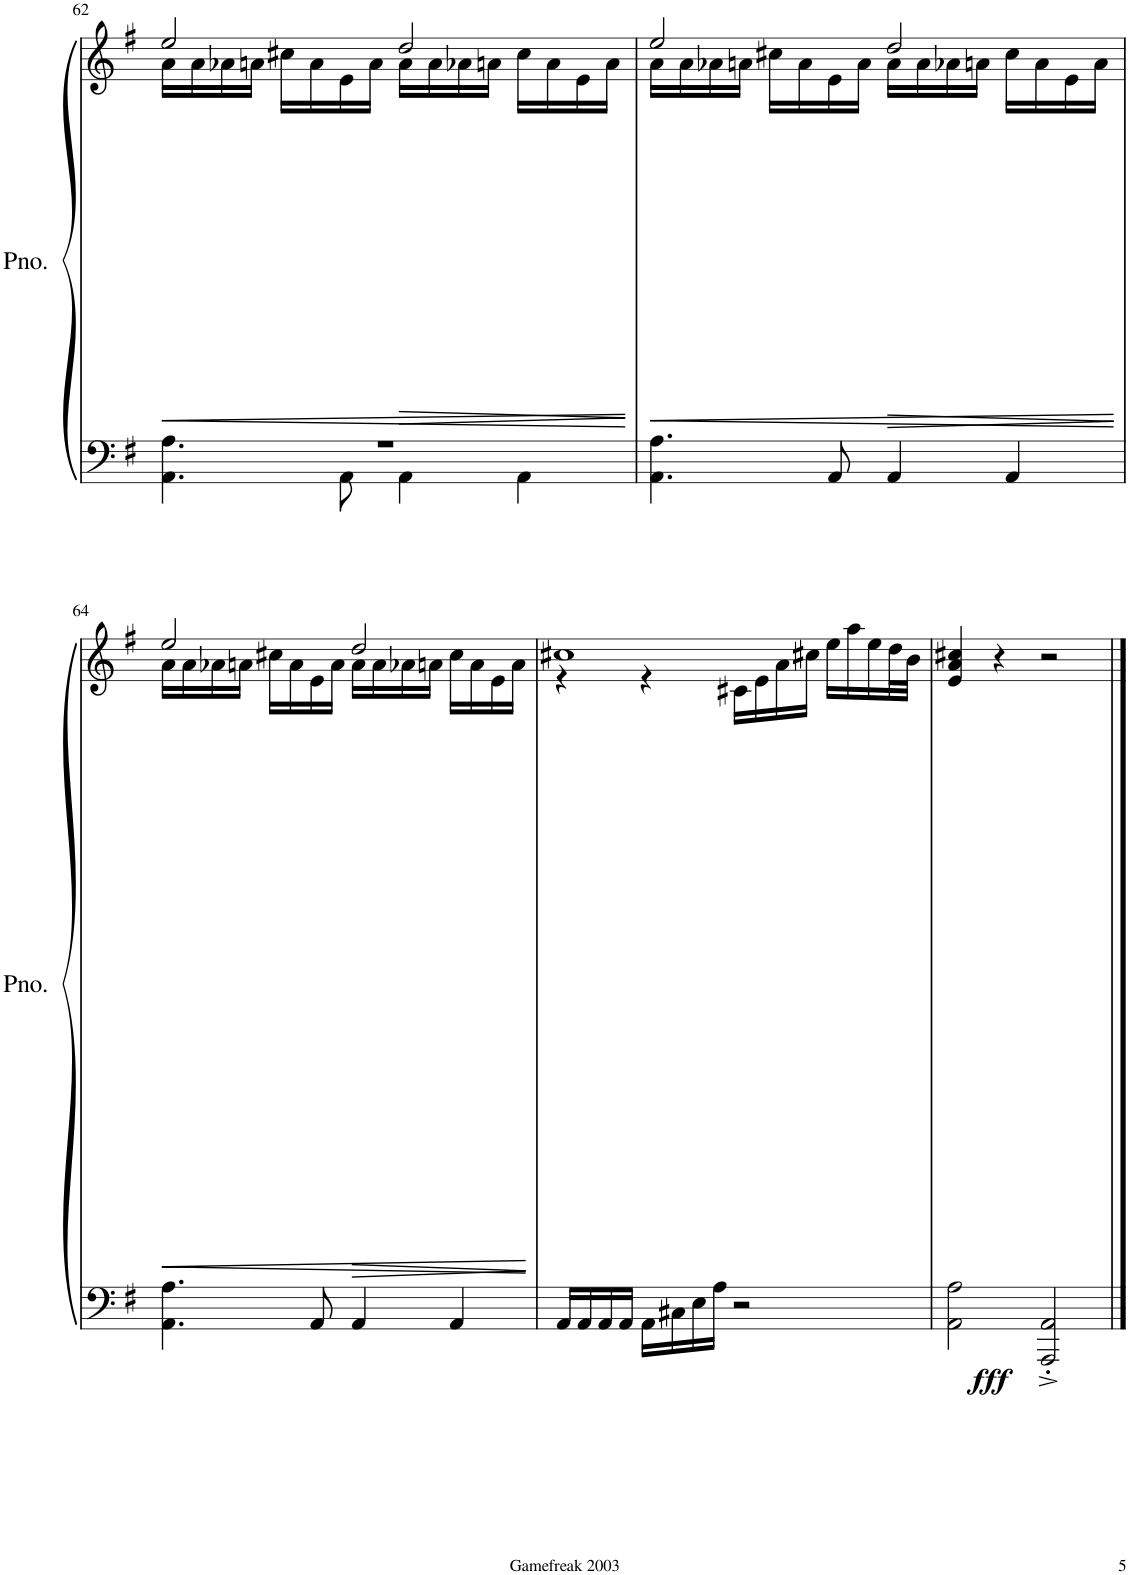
**kern	**kern	**dynam
*part1	*part1	*part1
*staff2	*staff1	*staff1/2
*I"Piano	*	*
*I'Pno.	*	*
!!LO:PB:g=z
*clefF4	*clefG2	*
*k[f#]	*k[f#]	*
*M4/4	*M4/4	*
=62	=62	=62
*^	*	*
!	!	!	!LO:HP:b
*	*	*^	*
1r	4.AA\ 4.A\	2ee/	16a\LL	<
.	.	.	16a\	.
.	.	.	16a-X\	.
.	.	.	16an\JJ	.
.	.	.	16cc#X\LL	.
.	.	.	16a\	.
.	8AA\	.	16e\	.
.	.	.	16a\JJ	.
!	!	!	!	!LO:HP:b
.	4AA\	2dd/	16a\LL	>
.	.	.	16a\	.
.	.	.	16a-X\	.
.	.	.	16an\JJ	.
.	4AA\	.	16cc#\LL	.
.	.	.	16a\	.
.	.	.	16e\	.
.	.	.	16a\JJ	.
*v	*v	*	*	*
*	*v	*v	*
.	.	[ ]
=63	=63	=63
!	!	!LO:HP:b
*	*^	*
4.AA\ 4.A\	2ee/	16a\LL	<
.	.	16a\	.
.	.	16a-X\	.
.	.	16an\JJ	.
.	.	16cc#X\LL	.
.	.	16a\	.
8AA/	.	16e\	.
.	.	16a\JJ	.
!	!	!	!LO:HP:b
4AA/	2dd/	16a\LL	>
.	.	16a\	.
.	.	16a-X\	.
.	.	16an\JJ	.
4AA/	.	16cc#\LL	.
.	.	16a\	.
.	.	16e\	.
.	.	16a\JJ	.
*	*v	*v	*
.	.	[ ]
!!LO:LB:g=z
=64	=64	=64
!	!	!LO:HP:b
*	*^	*
4.AA\ 4.A\	2ee/	16a\LL	<
.	.	16a\	.
.	.	16a-X\	.
.	.	16an\JJ	.
.	.	16cc#X\LL	.
.	.	16a\	.
8AA/	.	16e\	.
.	.	16a\JJ	.
!	!	!	!LO:HP:b
4AA/	2dd/	16a\LL	>
.	.	16a\	.
.	.	16a-X\	.
.	.	16an\JJ	.
4AA/	.	16cc#\LL	.
.	.	16a\	.
.	.	16e\	.
.	.	16a\JJ	.
*	*v	*v	*
.	.	[ ]
=65	=65	=65
*	*^	*
16AA/LL	1cc#X	4r	.
16AA/	.	.	.
16AA/	.	.	.
16AA/JJ	.	.	.
16AA\LL	.	4r	.
16C#X\	.	.	.
16E\	.	.	.
16A\JJ	.	.	.
2r	.	16c#X\LL	.
.	.	16e\	.
.	.	16a\	.
.	.	16cc#X\JJ	.
.	.	16ee\LL	.
.	.	16aa\	.
.	.	16ee\	.
.	.	32dd\L	.
.	.	32b\JJJ	.
=66	=66	=66	=66
!	!	!	!LO:DY:b=2
*	*v	*v	*
2AA\ 2A\	4e/ 4a/ 4cc#X/	fff
.	4r	.
2AAA/'^ 2AA/'^	2r	.
==	==	==
*-	*-	*-
